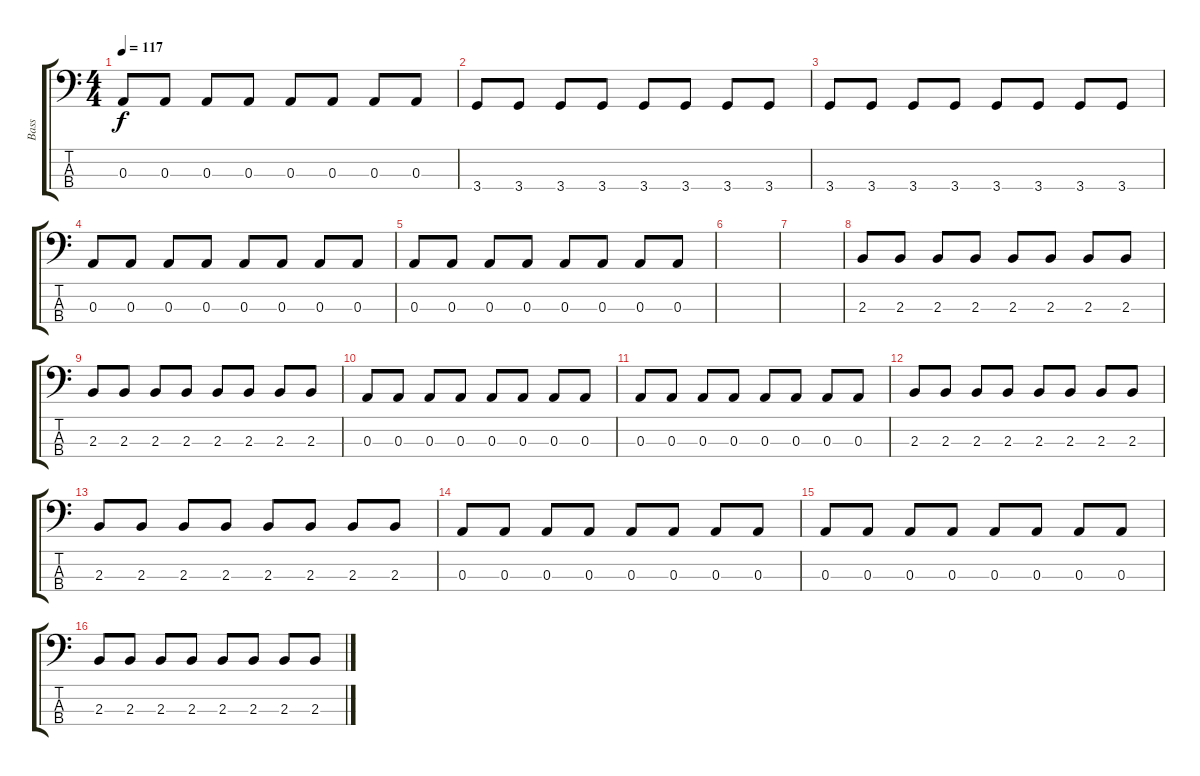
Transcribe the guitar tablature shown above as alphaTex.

\track ("Bass" "Bass") {instrument electricguitarjazz}
\staff {score tabs}
\tuning (G2 D2 A1 E1) {hide}
\ts (4 4)
\tempo 117
\clef f4
\ks c
0.3.8{dy f} 0.3.8 0.3.8 0.3.8 0.3.8 0.3.8 0.3.8 0.3.8 |
3.4.8 3.4.8 3.4.8 3.4.8 3.4.8 3.4.8 3.4.8 3.4.8 |
3.4.8 3.4.8 3.4.8 3.4.8 3.4.8 3.4.8 3.4.8 3.4.8 |
0.3.8 0.3.8 0.3.8 0.3.8 0.3.8 0.3.8 0.3.8 0.3.8 |
0.3.8 0.3.8 0.3.8 0.3.8 0.3.8 0.3.8 0.3.8 0.3.8 |
|
|
2.3.8 2.3.8 2.3.8 2.3.8 2.3.8 2.3.8 2.3.8 2.3.8 |
2.3.8 2.3.8 2.3.8 2.3.8 2.3.8 2.3.8 2.3.8 2.3.8 |
0.3.8 0.3.8 0.3.8 0.3.8 0.3.8 0.3.8 0.3.8 0.3.8 |
0.3.8 0.3.8 0.3.8 0.3.8 0.3.8 0.3.8 0.3.8 0.3.8 |
2.3.8 2.3.8 2.3.8 2.3.8 2.3.8 2.3.8 2.3.8 2.3.8 |
2.3.8 2.3.8 2.3.8 2.3.8 2.3.8 2.3.8 2.3.8 2.3.8 |
0.3.8 0.3.8 0.3.8 0.3.8 0.3.8 0.3.8 0.3.8 0.3.8 |
0.3.8 0.3.8 0.3.8 0.3.8 0.3.8 0.3.8 0.3.8 0.3.8 |
2.3.8 2.3.8 2.3.8 2.3.8 2.3.8 2.3.8 2.3.8 2.3.8
